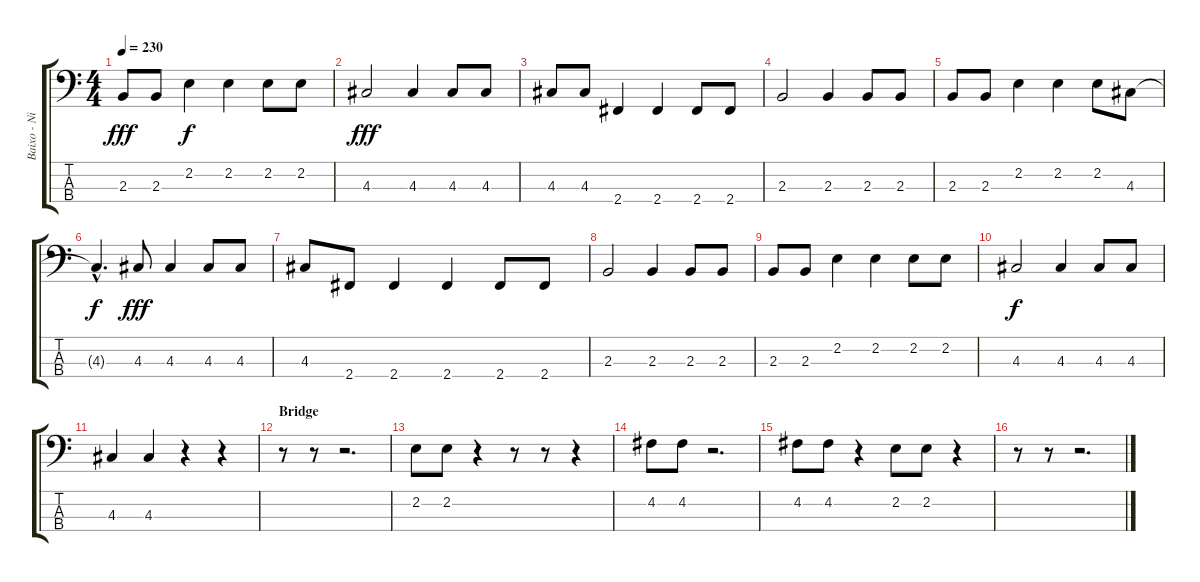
\track ("Baixo - Nikola" "Baixo - Ni") {instrument electricbasspick}
\staff {score tabs}
\tuning (G2 D2 A1 E1) {hide}
\ts (4 4)
\tempo 230
\clef f4
\ks c
2.3.8{dy fff} 2.3.8 2.2.4{dy f} 2.2.4 2.2.8 2.2.8 |
4.3.2{dy fff} 4.3.4 4.3.8 4.3.8 |
4.3.8 4.3.8 2.4.4 2.4.4 2.4.8 2.4.8 |
2.3.2 2.3.4 2.3.8 2.3.8 |
2.3.8 2.3.8 2.2.4 2.2.4 2.2.8 4.3.8 |
4.3{hac t}.4{d dy f} 4.3.8{dy fff} 4.3.4 4.3.8 4.3.8 |
4.3.8 2.4.8 2.4.4 2.4.4 2.4.8 2.4.8 |
2.3.2 2.3.4 2.3.8 2.3.8 |
2.3.8 2.3.8 2.2.4 2.2.4 2.2.8 2.2.8 |
4.3.2{dy f} 4.3.4 4.3.8 4.3.8 |
4.3.4 4.3.4 r.4 r.4 |
\section ("" "Bridge")
r.8 r.8 r.2{d} |
2.2.8 2.2.8 r.4 r.8 r.8 r.4 |
4.2.8 4.2.8 r.2{d} |
4.2.8 4.2.8 r.4 2.2.8 2.2.8 r.4 |
r.8 r.8 r.2{d}
